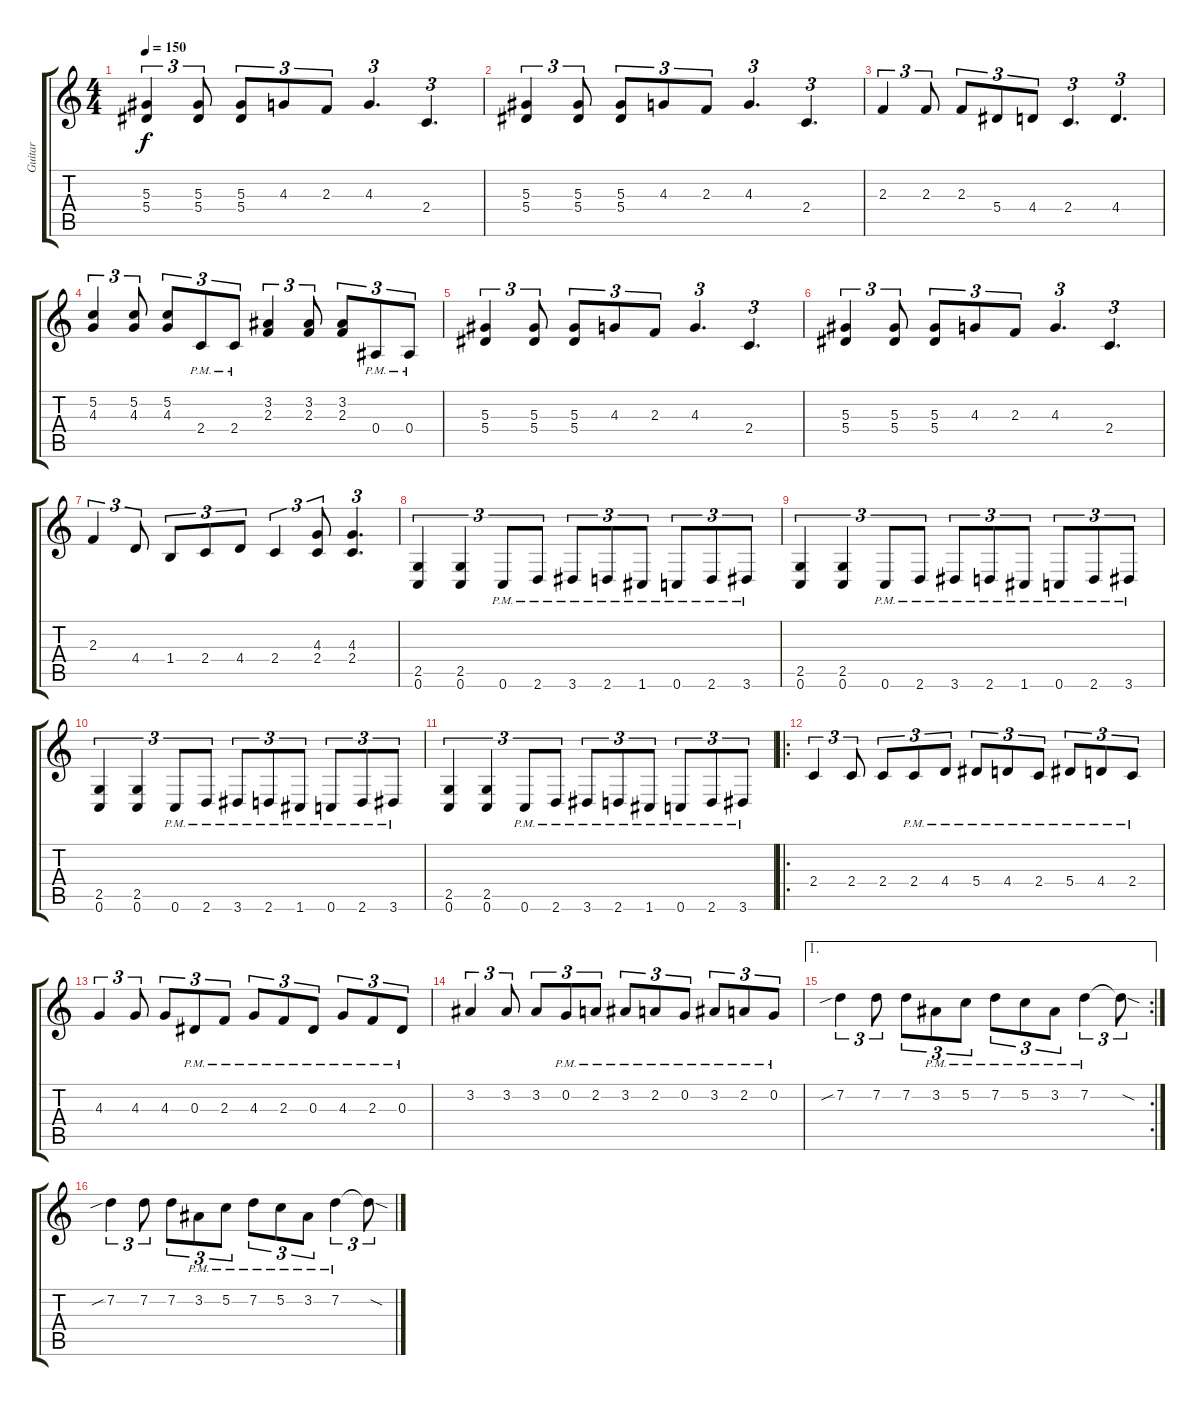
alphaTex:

\track ("Guitar" "Guitar") {instrument distortionguitar}
\staff {score tabs}
\tuning (C4 G3 Eb3 Bb2 F2 C2) {hide}
\ts (4 4)
\tempo 150
\clef g2
\ks c
(5.3 5.4).4{tu (3 2) dy f} (5.3 5.4).8{tu (3 2)} (5.3 5.4).8{tu (3 2)} 4.3.8{tu (3 2)} 2.3.8{tu (3 2)} 4.3.4{d tu (3 2)} 2.4.4{d tu (3 2)} |
(5.3 5.4).4{tu (3 2)} (5.3 5.4).8{tu (3 2)} (5.3 5.4).8{tu (3 2)} 4.3.8{tu (3 2)} 2.3.8{tu (3 2)} 4.3.4{d tu (3 2)} 2.4.4{d tu (3 2)} |
2.3.4{tu (3 2)} 2.3.8{tu (3 2)} 2.3.8{tu (3 2)} 5.4.8{tu (3 2)} 4.4.8{tu (3 2)} 2.4.4{d tu (3 2)} 4.4.4{d tu (3 2)} |
(5.2 4.3).4{tu (3 2)} (5.2 4.3).8{tu (3 2)} (5.2 4.3).8{tu (3 2)} 2.4{pm}.8{tu (3 2)} 2.4{pm}.8{tu (3 2)} (3.2 2.3).4{tu (3 2)} (3.2 2.3).8{tu (3 2)} (3.2 2.3).8{tu (3 2)} 0.4{pm}.8{tu (3 2)} 0.4{pm}.8{tu (3 2)} |
(5.3 5.4).4{tu (3 2)} (5.3 5.4).8{tu (3 2)} (5.3 5.4).8{tu (3 2)} 4.3.8{tu (3 2)} 2.3.8{tu (3 2)} 4.3.4{d tu (3 2)} 2.4.4{d tu (3 2)} |
(5.3 5.4).4{tu (3 2)} (5.3 5.4).8{tu (3 2)} (5.3 5.4).8{tu (3 2)} 4.3.8{tu (3 2)} 2.3.8{tu (3 2)} 4.3.4{d tu (3 2)} 2.4.4{d tu (3 2)} |
2.3.4{tu (3 2)} 4.4.8{tu (3 2)} 1.4.8{tu (3 2)} 2.4.8{tu (3 2)} 4.4.8{tu (3 2)} 2.4.4{tu (3 2)} (4.3 2.4).8{tu (3 2)} (4.3 2.4).4{d tu (3 2)} |
(2.5 0.6).4{tu (3 2)} (2.5 0.6).4{tu (3 2)} 0.6{pm}.8{tu (3 2)} 2.6{pm}.8{tu (3 2)} 3.6{pm}.8{tu (3 2)} 2.6{pm}.8{tu (3 2)} 1.6{pm}.8{tu (3 2)} 0.6{pm}.8{tu (3 2)} 2.6{pm}.8{tu (3 2)} 3.6{pm}.8{tu (3 2)} |
(2.5 0.6).4{tu (3 2)} (2.5 0.6).4{tu (3 2)} 0.6{pm}.8{tu (3 2)} 2.6{pm}.8{tu (3 2)} 3.6{pm}.8{tu (3 2)} 2.6{pm}.8{tu (3 2)} 1.6{pm}.8{tu (3 2)} 0.6{pm}.8{tu (3 2)} 2.6{pm}.8{tu (3 2)} 3.6{pm}.8{tu (3 2)} |
(2.5 0.6).4{tu (3 2)} (2.5 0.6).4{tu (3 2)} 0.6{pm}.8{tu (3 2)} 2.6{pm}.8{tu (3 2)} 3.6{pm}.8{tu (3 2)} 2.6{pm}.8{tu (3 2)} 1.6{pm}.8{tu (3 2)} 0.6{pm}.8{tu (3 2)} 2.6{pm}.8{tu (3 2)} 3.6{pm}.8{tu (3 2)} |
(2.5 0.6).4{tu (3 2)} (2.5 0.6).4{tu (3 2)} 0.6{pm}.8{tu (3 2)} 2.6{pm}.8{tu (3 2)} 3.6{pm}.8{tu (3 2)} 2.6{pm}.8{tu (3 2)} 1.6{pm}.8{tu (3 2)} 0.6{pm}.8{tu (3 2)} 2.6{pm}.8{tu (3 2)} 3.6{pm}.8{tu (3 2)} |
\ro
2.4.4{tu (3 2)} 2.4.8{tu (3 2)} 2.4.8{tu (3 2)} 2.4{pm}.8{tu (3 2)} 4.4{pm}.8{tu (3 2)} 5.4{pm}.8{tu (3 2)} 4.4{pm}.8{tu (3 2)} 2.4{pm}.8{tu (3 2)} 5.4{pm}.8{tu (3 2)} 4.4{pm}.8{tu (3 2)} 2.4{pm}.8{tu (3 2)} |
4.3.4{tu (3 2)} 4.3.8{tu (3 2)} 4.3.8{tu (3 2)} 0.3{pm}.8{tu (3 2)} 2.3{pm}.8{tu (3 2)} 4.3{pm}.8{tu (3 2)} 2.3{pm}.8{tu (3 2)} 0.3{pm}.8{tu (3 2)} 4.3{pm}.8{tu (3 2)} 2.3{pm}.8{tu (3 2)} 0.3{pm}.8{tu (3 2)} |
3.2.4{tu (3 2)} 3.2.8{tu (3 2)} 3.2.8{tu (3 2)} 0.2{pm}.8{tu (3 2)} 2.2{pm}.8{tu (3 2)} 3.2{pm}.8{tu (3 2)} 2.2{pm}.8{tu (3 2)} 0.2{pm}.8{tu (3 2)} 3.2{pm}.8{tu (3 2)} 2.2{pm}.8{tu (3 2)} 0.2{pm}.8{tu (3 2)} |
\ae 1
\rc 2
7.2{sib}.4{tu (3 2)} 7.2.8{tu (3 2)} 7.2.8{tu (3 2)} 3.2{pm}.8{tu (3 2)} 5.2{pm}.8{tu (3 2)} 7.2{pm}.8{tu (3 2)} 5.2{pm}.8{tu (3 2)} 3.2{pm}.8{tu (3 2)} 7.2{pm}.4{tu (3 2)} 7.2{sod t}.8{tu (3 2)} |
7.2{sib}.4{tu (3 2)} 7.2.8{tu (3 2)} 7.2.8{tu (3 2)} 3.2{pm}.8{tu (3 2)} 5.2{pm}.8{tu (3 2)} 7.2{pm}.8{tu (3 2)} 5.2{pm}.8{tu (3 2)} 3.2{pm}.8{tu (3 2)} 7.2{pm}.4{tu (3 2)} 7.2{sod t}.8{tu (3 2)}
